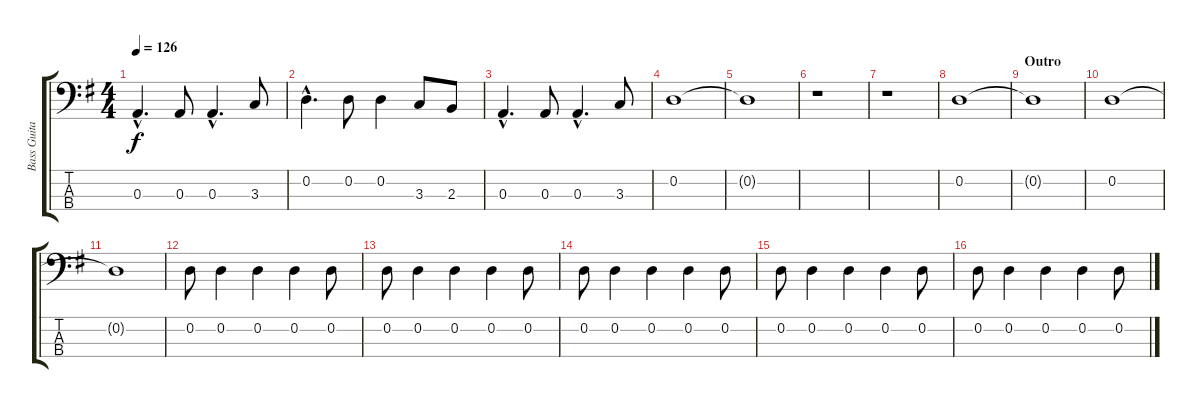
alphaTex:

\track ("Bass Guitar" "Bass Guita") {instrument electricbassfinger}
\staff {score tabs}
\tuning (G2 D2 A1 E1) {hide}
\ts (4 4)
\tempo 126
\clef f4
\ks g
0.3{hac}.4{d dy f} 0.3.8 0.3{hac}.4{d} 3.3.8 |
0.2{hac}.4{d} 0.2.8 0.2.4 3.3.8 2.3.8 |
0.3{hac}.4{d} 0.3.8 0.3{hac}.4{d} 3.3.8 |
0.2.1 |
0.2{t}.1 |
r.1 |
r.1 |
0.2.1 |
\section ("" "Outro")
0.2{t}.1 |
0.2.1 |
0.2{t}.1 |
0.2.8 0.2.4 0.2.4 0.2.4 0.2.8 |
0.2.8 0.2.4 0.2.4 0.2.4 0.2.8 |
0.2.8 0.2.4 0.2.4 0.2.4 0.2.8 |
0.2.8 0.2.4 0.2.4 0.2.4 0.2.8 |
0.2.8 0.2.4 0.2.4 0.2.4 0.2.8
